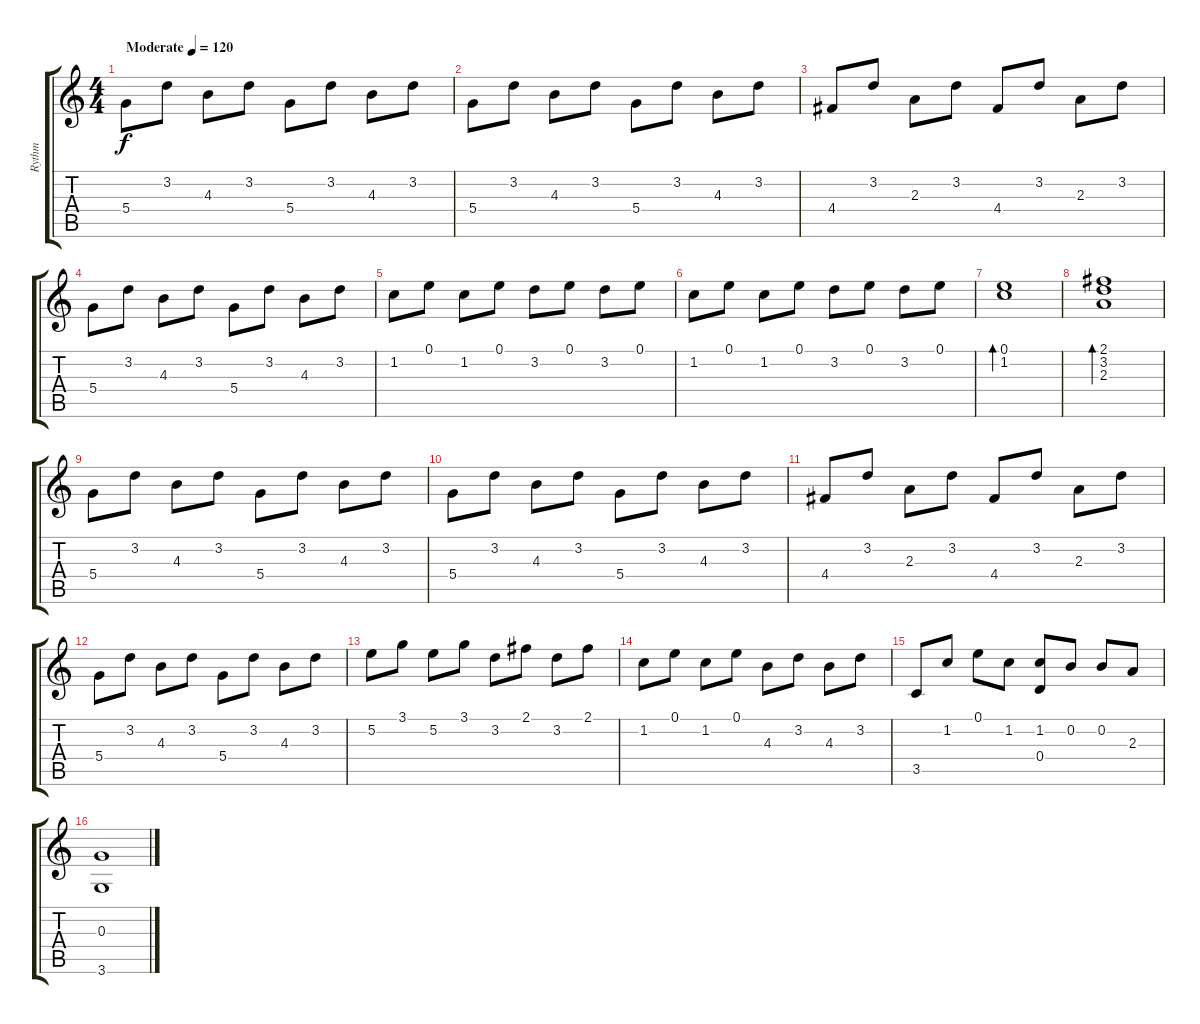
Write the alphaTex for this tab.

\track ("Rythm" "Rythm") {instrument acousticguitarsteel}
\staff {score tabs}
\tuning (E4 B3 G3 D3 A2 E2) {hide}
\ts (4 4)
\tempo (120 "Moderate")
\clef g2
\ks c
5.4.8{dy f instrument acousticguitarsteel} 3.2.8 4.3.8 3.2.8 5.4.8 3.2.8 4.3.8 3.2.8 |
5.4.8 3.2.8 4.3.8 3.2.8 5.4.8 3.2.8 4.3.8 3.2.8 |
4.4.8 3.2.8 2.3.8 3.2.8 4.4.8 3.2.8 2.3.8 3.2.8 |
5.4.8 3.2.8 4.3.8 3.2.8 5.4.8 3.2.8 4.3.8 3.2.8 |
1.2.8 0.1.8 1.2.8 0.1.8 3.2.8 0.1.8 3.2.8 0.1.8 |
1.2.8 0.1.8 1.2.8 0.1.8 3.2.8 0.1.8 3.2.8 0.1.8 |
(0.1 1.2).1{bd 60} |
(2.1 3.2 2.3).1{bd 60} |
5.4.8 3.2.8 4.3.8 3.2.8 5.4.8 3.2.8 4.3.8 3.2.8 |
5.4.8 3.2.8 4.3.8 3.2.8 5.4.8 3.2.8 4.3.8 3.2.8 |
4.4.8 3.2.8 2.3.8 3.2.8 4.4.8 3.2.8 2.3.8 3.2.8 |
5.4.8 3.2.8 4.3.8 3.2.8 5.4.8 3.2.8 4.3.8 3.2.8 |
5.2.8 3.1.8 5.2.8 3.1.8 3.2.8 2.1.8 3.2.8 2.1.8 |
1.2.8 0.1.8 1.2.8 0.1.8 4.3.8 3.2.8 4.3.8 3.2.8 |
3.5.8 1.2.8 0.1.8 1.2.8 (1.2 0.4).8 0.2.8 0.2.8 2.3.8 |
(0.3 3.6).1
